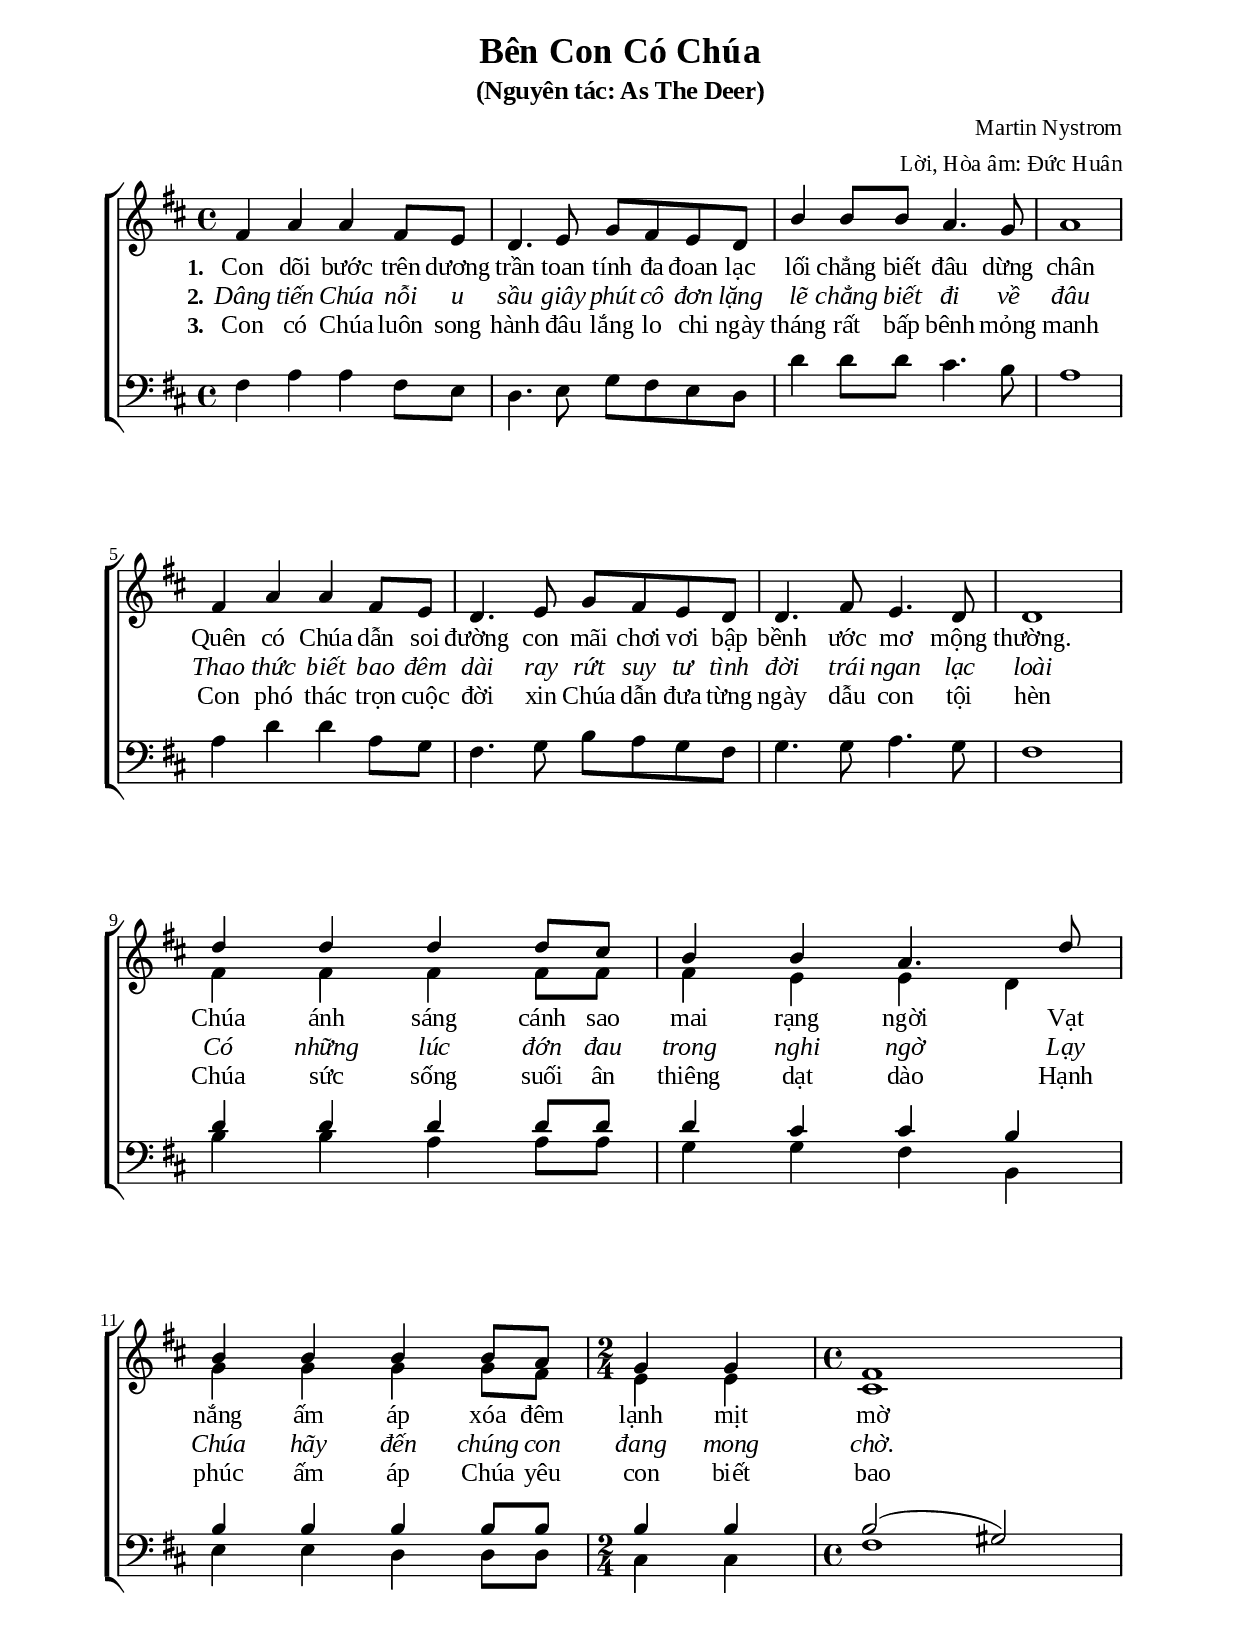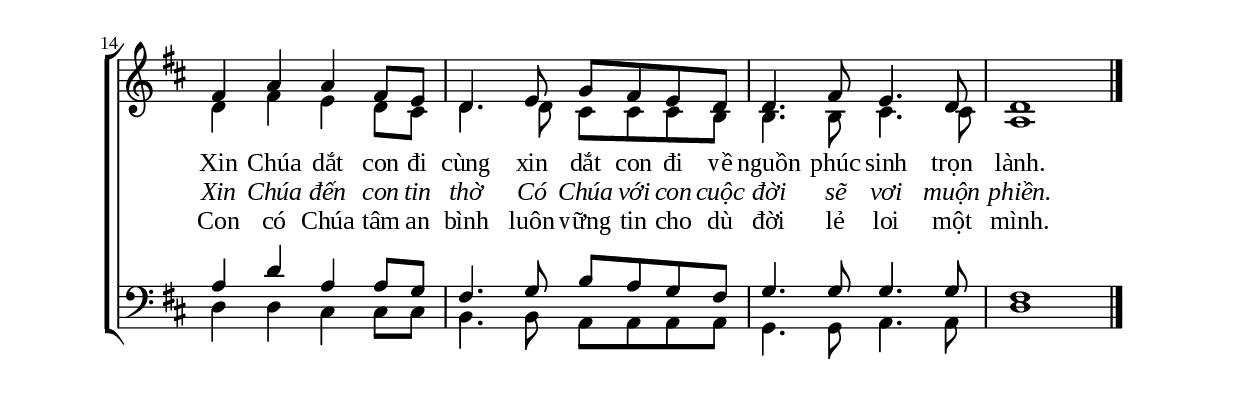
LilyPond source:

%%%%%%%%%%%%%%%%%%%%%%%%%%%%%
% Nội dung tài liệu
% 1. Cài đặt chung
% 2. Nhạc
% 3. Lời
% 4. Bố trí
%%%%%%%%%%%%%%%%%%%%%%%%%%%%%

%%%%%%%%%%%%%%%%%%%%%%%%%%%%%
% 1. Cài đặt chung
%%%%%%%%%%%%%%%%%%%%%%%%%%%%%
\version "2.18.2"
\include "english.ly"

\header {
  title = "Bên Con Có Chúa"
  subtitle = "(Nguyên tác: As The Deer)"
  composer = "Martin Nystrom"
  arranger = "Lời, Hòa âm: Đức Huân"
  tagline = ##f
}

global= {
  \key d \major
  \time 4/4
}

\paper {
  #(set-paper-size "a4")
  top-margin = 15\mm
  bottom-margin = 15\mm
  left-margin = 20\mm
  right-margin = 20\mm
  print-page-number = #f
  indent = #0
  #(define fonts
	 (make-pango-font-tree "Liberation Serif"
	 		       "Liberation Serif"
			       "Liberation Serif"
			       (/ 20 20)))
}

printItalic = \with {
  \override LyricText.font-shape = #'italic
}

%%%%%%%%%%%%%%%%%%%%%%%%%%%%%
% 2. Nhạc
%%%%%%%%%%%%%%%%%%%%%%%%%%%%%
musicSoprano = \relative c' {
  fs4 a a fs8 e |
  d4. e8 g fs e d |
  b'4 b8 b a4. g8 |
  a1 \break |
  fs4 a a fs8 e |
  d4. e8 g fs e d |
  d4. fs8 e4. d8 |
  d1 \break |
  <<
    {
      \voiceOne
        d'4 d d d8 cs |
        b4 b a4. d8 |
        b4 b b b8 a |
        \time 2/4 g4 g |
        \time 4/4 fs1 \break |
        fs4 a a fs8 e |
        d4. e8 g fs e d |
        d4. fs8 e4. d8 |
        d1 \bar "|."
    }
    \new Voice {
      \voiceTwo
      fs4 fs fs fs8 fs |
      fs4 e e d |
      g g g g8 fs |
      e4 e |
      cs1 |
      d4 fs e d8 cs |
      d4. d8 cs cs cs b |
      b4. b8 cs4. cs8 |
      a1
    }
  >>
}

musicBasso = \relative c {
  fs4 a a fs8 e |
  d4. e8 g fs e d |
  d'4 d8 d cs4. b8 |
  a1 |
  a4 d d a8 g |
  fs4. g8 b a g fs |
  g4. g8 a4. g8 |
  fs1 |
  <<
    {
      \voiceOne
        d'4 d d d8 d |
        d4 cs cs b |
        b b b b8 b |
        \time 2/4 b4 b |
        \time 4/4 b2 (gs) |
        a4 d a a8 g |
        fs4. g8 b a g fs |
        g4. g8 g4. g8 |
        fs1
    }
    \new Voice {
      \voiceTwo
      b4 b a a8 a |
      g4 g fs b, |
      e e d d8 d |
      cs4 cs |
      fs1 |
      d4 d cs cs8 cs |
      b4. b8 a a a a |
      g4. g8 a4. a8 |
      d1
    }
  >>
}

%%%%%%%%%%%%%%%%%%%%%%%%%%%%%
% 3. Lời
%%%%%%%%%%%%%%%%%%%%%%%%%%%%%
tiengVietMot = \lyricmode {
  \set stanza = #"1."
  Con dõi bước trên dương trần toan tính đa đoan lạc lối
    chẳng biết đâu dừng chân
  Quên có Chúa dẫn soi đường con mãi chơi vơi bập bềnh
    ước mơ mộng thường.
  Chúa ánh sáng cánh sao mai rạng ngời
  Vạt nắng ấm áp xóa đêm lạnh mịt mờ
  Xin Chúa dắt con đi
    cùng xin dắt con đi về nguồn phúc sinh trọn lành.
}

tiengVietHai = \lyricmode {
  \set stanza = #"2."
  Dâng tiến Chúa nỗi u sầu
    giây phút cô đơn lặng lẽ chẳng biết đi về đâu
  Thao thức biết bao đêm dài ray rứt suy tư
    tình đời trái ngan lạc loài
  Có những lúc đớn đau trong nghi ngờ
  Lạy Chúa hãy đến chúng con đang mong chờ.
  Xin Chúa đến con tin thờ
  Có Chúa với con cuộc đời sẽ vơi muộn phiền.
}

tiengVietBa = \lyricmode {
  \set stanza = #"3."
  Con có Chúa luôn song hành
    đâu lắng lo chi ngày tháng rất bấp bênh mỏng manh
  Con phó thác trọn cuộc đời
    xin Chúa dẫn đưa từng ngày dẫu con tội hèn
  Chúa sức sống suối ân thiêng dạt dào
  Hạnh phúc ấm áp Chúa yêu con biết bao
  Con có Chúa tâm an bình luôn vững tin
    cho dù đời lẻ loi một mình.
}

%%%%%%%%%%%%%%%%%%%%%%%%%%%%%
% 4. Bố trí
%%%%%%%%%%%%%%%%%%%%%%%%%%%%%
\score {
  \new ChoirStaff <<
    \new Staff <<
      \global
      \clef "treble"
      \new Voice = "sopranos" {
        \voiceOne \global \stemUp \slurUp \musicSoprano
      }
    >>

    \new Lyrics \lyricsto sopranos \tiengVietMot
    \new Lyrics \printItalic \lyricsto sopranos \tiengVietHai
    \new Lyrics \lyricsto sopranos \tiengVietBa

    \new Staff <<
      \clef "bass"
      \global
      \new Voice = "tenor" {
        \voiceThree \global \stemNeutral \slurUp \musicBasso
      }
    >>
  >>
}
